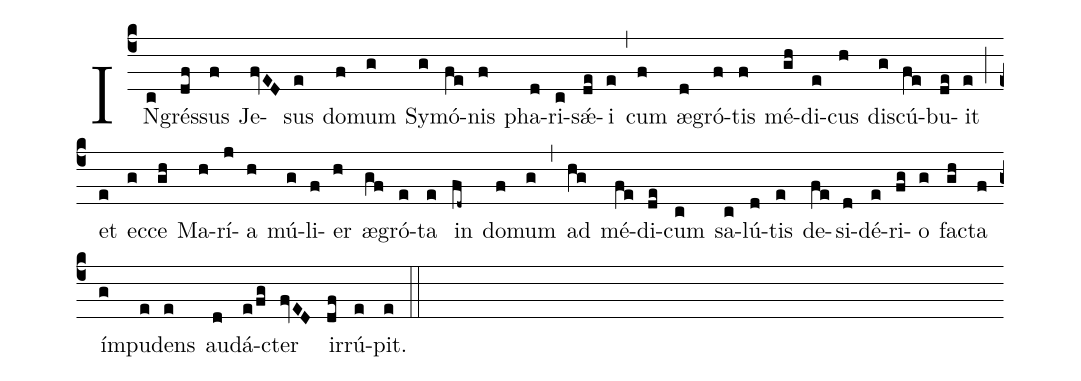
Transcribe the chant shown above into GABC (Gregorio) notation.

%%
(c4)
IN(c)grés(df)sus(f) Je(fvED)sus(e) do(f)mum(g) Sy(g)mó(fe)nis(f) pha(d)ri(c)sǽ(de)i(e) (,)
cum(f) æ(d)gró(f)tis(f) mé(gh)di(e)cus(h) dis(g)cú(fe)bu(de)it(e) (;)
et(e) ec(g)ce(gh) Ma(h)rí(j)a(h) mú(g)li(f)er(h) æ(gf)gró(e)ta(e) in(fd~) do(f)mum(g) (,)
ad(hg) mé(fe)di(de)cum(c) sa(c)lú(d)tis(e) de(fe)si(d)dé(e)ri(fg)o(g) fa(gh)cta(f) ím(g)pu(e)dens(e) au(d)dá(e/fg)cter(fvED) ir(df)rú(e)pit.(e) (::)

